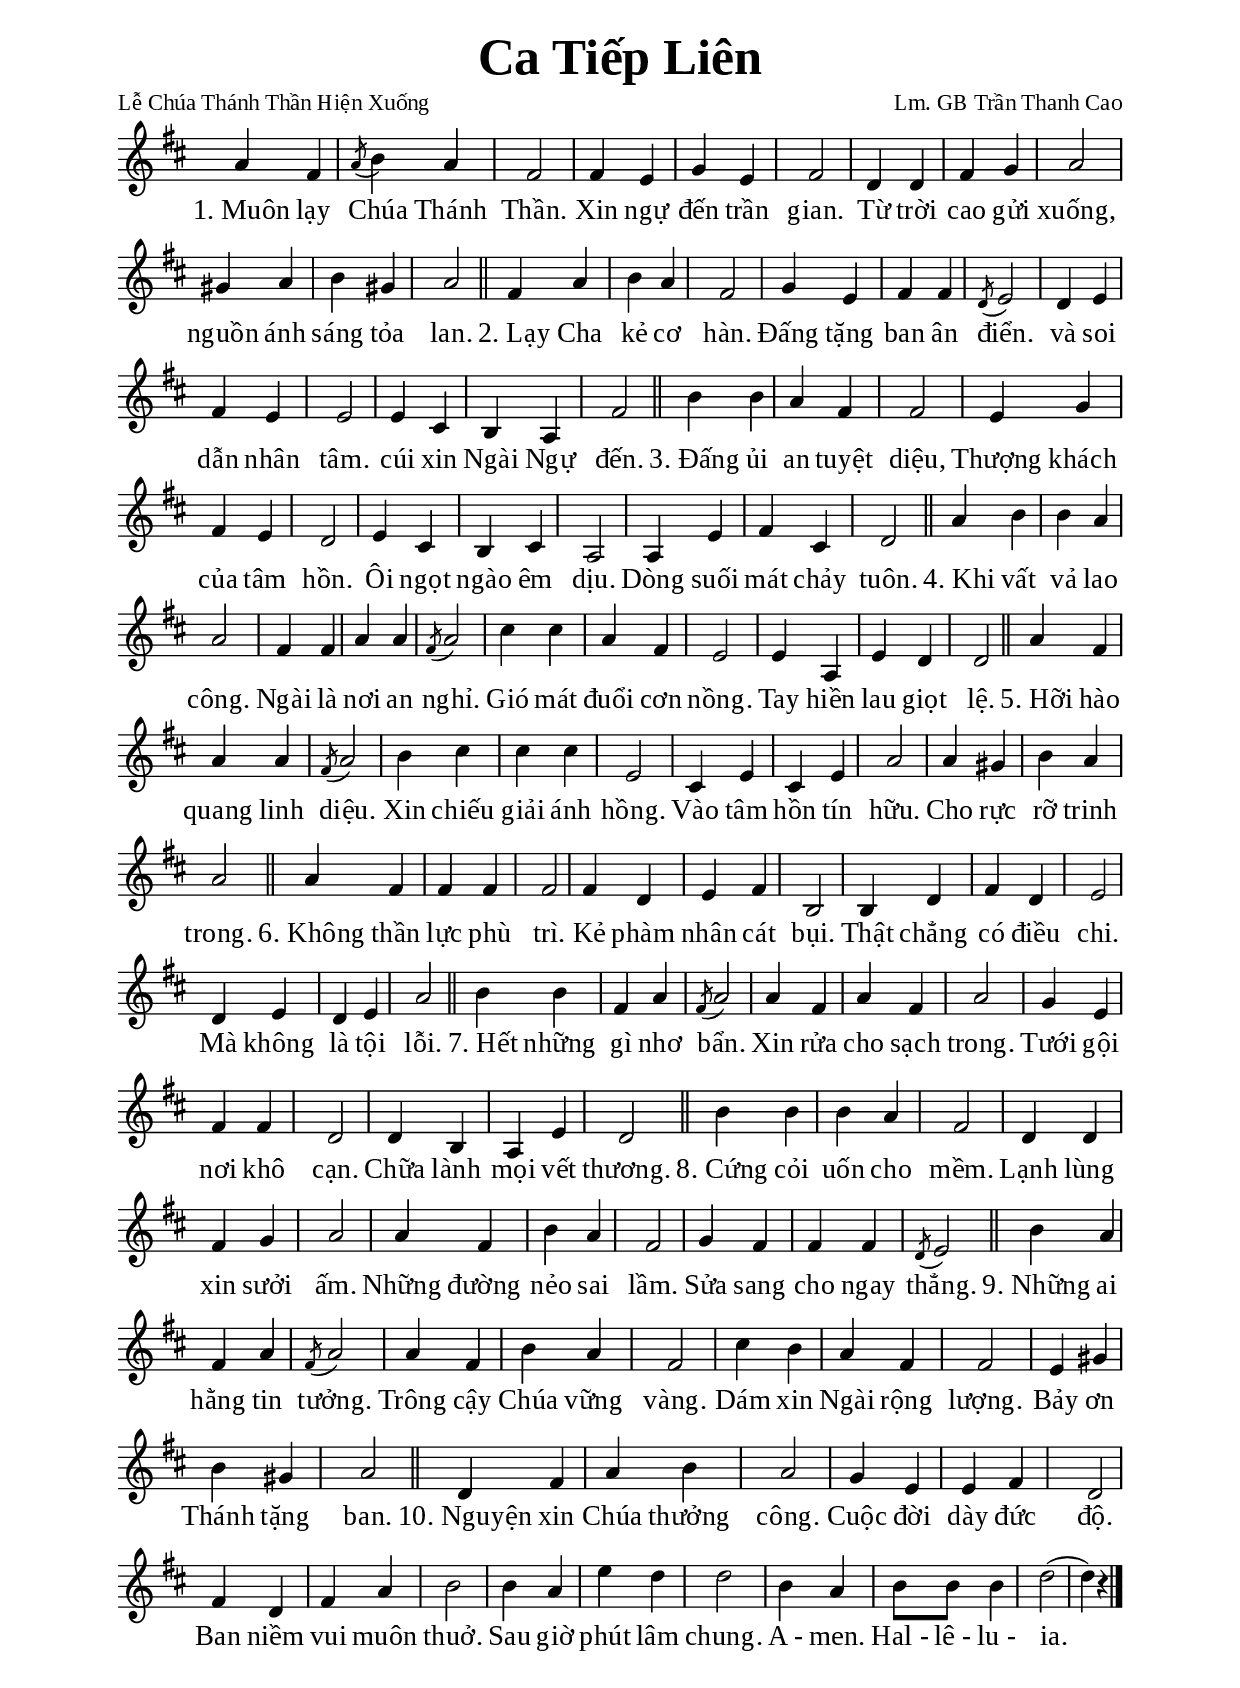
% Cài đặt chung
\version "2.22.1"
\include "english.ly"

\header {
  title = \markup { \fontsize #3 "Ca Tiếp Liên" }
  poet = "Lễ Chúa Thánh Thần Hiện Xuống"
  composer = "Lm. GB Trần Thanh Cao"
  %arranger = " "
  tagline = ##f
}

\paper {
  #(set-paper-size "a4")
  top-margin = 10\mm
  bottom-margin = 10\mm
  left-margin = 20\mm
  right-margin = 20\mm
  indent = #0
  #(define fonts
    (make-pango-font-tree
      "Liberation Serif"
      "Liberation Serif"
      "Liberation Serif"
      (/ 20 20)))
  page-count = #1
  %system-system-spacing = #'((basic-distance . 13))
  %score-system-spacing = #'((basic-distance . 13))
}

% Nhạc điệp khúc
nhacDiepKhucSop = \relative c'' {
  a4 fs |
  \acciaccatura a8 b4 a |
  fs2 |
  fs4 e |
  g e |
  fs2 |
  d4 d |
  fs g |
  a2 |
  gs4 a |
  b gs |
  a2 \bar "||"
  fs4 a |
  b a |
  fs2 |
  g4 e |
  fs fs |
  \acciaccatura d8 e2 |
  d4 e |
  fs e |
  e2 |
  e4 cs |
  b a |
  fs'2 \bar "||"
  b4 b |
  a fs |
  fs2 |
  e4 g |
  fs4 e |
  d2 |
  e4 cs |
  b cs |
  a2 |
  a4 e' |
  fs cs |
  d2 \bar "||"
  a'4 b |
  b a |
  a2 |
  fs4 fs |
  a a |
  \acciaccatura fs8 a2 |
  cs4 cs |
  a fs |
  e2 |
  e4 a, |
  e' d |
  d2 \bar "||"
  a'4 fs |
  a a |
  \acciaccatura fs8 a2 |
  b4 cs |
  cs cs |
  e,2 |
  cs4 e |
  cs e |
  a2 |
  a4 gs |
  b a |
  a2 \bar "||"
  a4 fs |
  fs fs |
  fs2 |
  fs4 d |
  e fs |
  b,2 |
  b4 d |
  fs d |
  e2 |
  d4 e |
  d e |
  a2 \bar "||"
  b4 b |
  fs a |
  \acciaccatura fs8 a2 |
  a4 fs |
  a fs |
  a2 |
  g4 e |
  fs fs |
  d2 |
  d4 b |
  a e' |
  d2 \bar "||"
  b'4 b |
  b a |
  fs2 |
  d4 d |
  fs g |
  a2 |
  a4 fs |
  b a |
  fs2 |
  g4 fs |
  fs fs |
  \acciaccatura d8 e2 \bar "||"
  b'4 a |
  fs a |
  \acciaccatura fs8 a2 |
  a4 fs |
  b a |
  fs2 |
  cs'4 b |
  a fs |
  fs2 |
  e4 gs |
  b gs |
  a2 \bar "||"
  d,4 fs |
  a b |
  a2 |
  g4 e |
  e fs |
  d2 |
  fs4 d |
  fs a |
  b2 |
  b4 a |
  e' d |
  d2 |
  b4 a |
  b8 b b4 |
  d2 ( |
  d4) r \bar "|."
}

% Lời điệp khúc
loiDiepKhucSop = \lyricmode {
  "1. Muôn" lạy Chúa Thánh Thần. Xin ngự đến trần gian.
  Từ trời cao gửi xuống, nguồn ánh sáng tỏa lan.
  "2. Lạy" Cha kẻ cơ hàn.
  Đấng tặng ban ân điển.
  và soi dẫn nhân tâm.
  cúi xin Ngài Ngự đến.
  "3. Đấng" ủi an tuyệt diệu,
  Thượng khách của tâm hồn.
  Ôi ngọt ngào êm dịu.
  Dòng suối mát chảy tuôn.
  "4. Khi" vất vả lao công.
  Ngài là nơi an nghỉ.
  Gió mát đuổi cơn nồng.
  Tay hiền lau giọt lệ.
  "5. Hỡi" hào quang linh diệu.
  Xin chiếu giải ánh hồng.
  Vào tâm hồn tín hữu.
  Cho rực rỡ trinh trong.
  "6. Không" thần lực phù trì.
  Kẻ phàm nhân cát bụi.
  Thật chẳng có điều chi.
  Mà không là tội lỗi.
  "7. Hết" những gì nhơ bẩn.
  Xin rửa cho sạch trong.
  Tưới gội nơi khô cạn.
  Chữa lành mọi vết thương.
  "8. Cứng" cỏi uốn cho mềm.
  Lạnh lùng xin sưởi ấm.
  Những đường nẻo sai lầm.
  Sửa sang cho ngay thẳng.
  "9. Những" ai hằng tin tưởng.
  Trông cậy Chúa vững vàng.
  Dám xin Ngài rộng lượng.
  Bảy ơn Thánh tặng ban.
  "10. Nguyện" xin Chúa thưởng công.
  Cuộc đời dày đức độ.
  Ban niềm vui muôn thuở.
  Sau giờ phút lâm chung.
  "A -" men. "Hal -" "lê -" "lu -" ia.
}

% Bố trí
\score {
  \new ChoirStaff <<
    \new Staff <<
      \new Voice = beSop {
        \key d \major \time 2/4 \stemNeutral \nhacDiepKhucSop
      }
    >>
    \new Lyrics \lyricsto beSop \loiDiepKhucSop
  >>
  \layout {
    \override Staff.TimeSignature.transparent = ##t
    \override Lyrics.LyricText.font-size = #+2
    \override Lyrics.LyricSpace.minimum-distance = #0.5
    \override Score.BarNumber.break-visibility = ##(#f #f #f)
    \override Score.SpacingSpanner.uniform-stretching = ##t
    \override Score.SpacingSpanner packed-spacing = ##t
  } 
}
